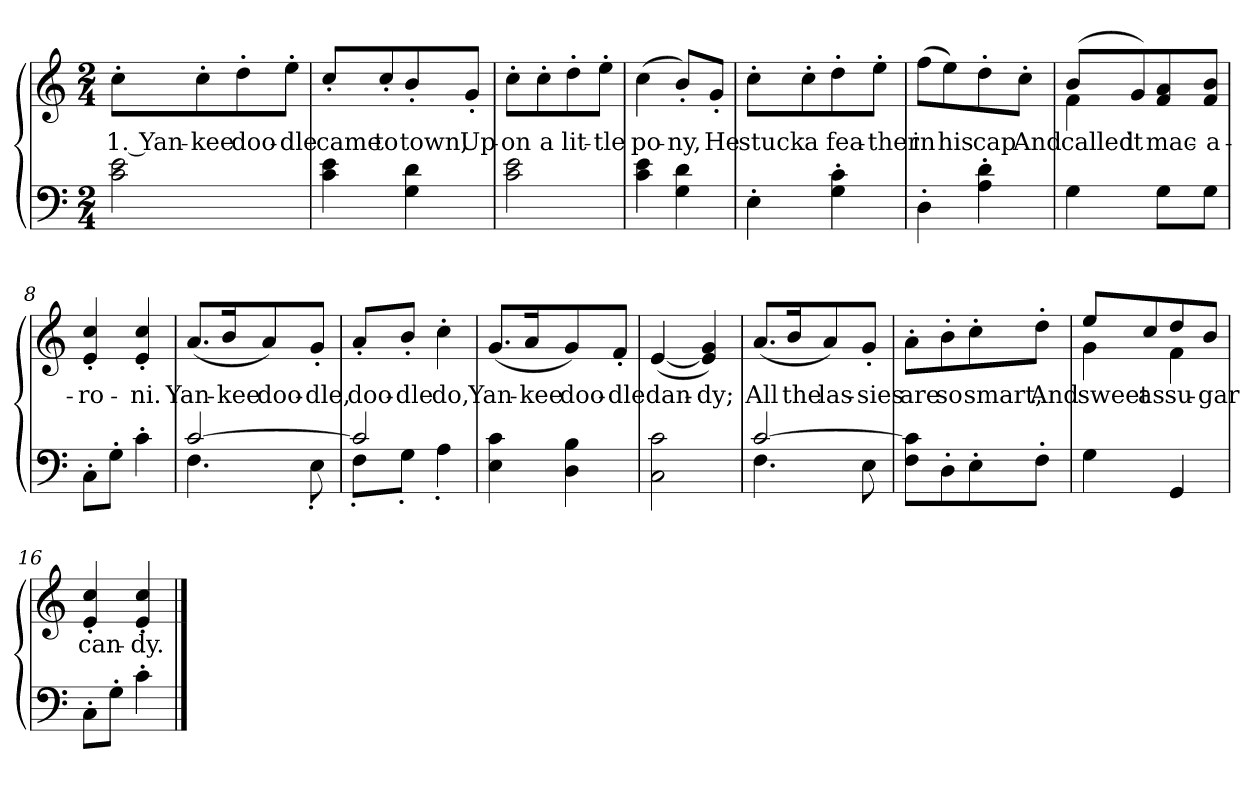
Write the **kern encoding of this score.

**kern	**kern	**text
*part1	*part1	*part1
*staff2	*staff1	*staff1
*clefF4	*clefG2	*
*k[]	*k[]	*
*C:	*C:	*
*M2/4	*M2/4	*
=1	=1	=1
!	!	!LO:LY:b
2c\ 2e\	8cc'>\L	1. Yan-
!	!	!LO:LY:b
.	8cc'>\	-kee
!	!	!LO:LY:b
.	8dd'>\	doo-
!	!	!LO:LY:b
.	8ee'>\J	-dle
=2	=2	=2
!	!	!LO:LY:b
4c\ 4e\	8cc'</L	came
!	!	!LO:LY:b
.	8cc'</	to
!	!	!LO:LY:b
4G\ 4d\	8b'</	town,
!	!	!LO:LY:b
.	8g'</J	Up-
=3	=3	=3
!	!	!LO:LY:b
2c\ 2e\	8cc'>\L	-on
!	!	!LO:LY:b
.	8cc'>\	a
!	!	!LO:LY:b
.	8dd'>\	lit-
!	!	!LO:LY:b
.	8ee'>\J	-tle
=4	=4	=4
!	!	!LO:LY:b
4c\ 4e\	(>4cc\	po-
!	!	!LO:LY:b
4G\ 4d\	8b'</L)	-ny,
!	!	!LO:LY:b
.	8g'</J	He
!!LO:LB:g=z
=5	=5	=5
!	!	!LO:LY:b
4E'>\	8cc'>\L	stuck
!	!	!LO:LY:b
.	8cc'>\	a
!	!	!LO:LY:b
4G\'> 4c\'>	8dd'>\	fea-
!	!	!LO:LY:b
.	8ee'>\J	-ther
=6	=6	=6
!	!	!LO:LY:b
4D'>\	(>8ff\L	in
!	!	!LO:LY:b
.	8ee\)	his
!	!	!LO:LY:b
4A\'> 4d\'>	8dd'>\	cap
!	!	!LO:LY:b
.	8cc'>\J	And
=7	=7	=7
!	!	!LO:LY:b
*	*^	*
4G\	(>8b/L	4f\	called
!	!	!	!LO:LY:b
.	8g/)	.	it
!	!	!	!LO:LY:b
8G\L	8f/ 8a/	4ryy	mac-
!	!	!	!LO:LY:b
8G\J	8f/ 8b/J	.	-a-
*	*v	*v	*
=8	=8	=8
!	!	!LO:LY:b
8C'>\L	4e/'< 4cc/'<	-ro-
8G'>\J	.	.
!	!	!LO:LY:b
4c'>\	4e/'< 4cc/'<	-ni.
=9	=9	=9
*^	*	*
!	!	!	!LO:LY:b
[>2c/	4.F\	(<8.a/L	Yan-
!	!	!	!LO:LY:b
.	.	16b/k	-kee
!	!	!	!LO:LY:b
.	.	8a/)	doo-
!	!	!	!LO:LY:b
.	8E'<\	8g'</J	-dle,
=10	=10	=10	=10
!	!	!	!LO:LY:b
2c/]	8F'<\L	8a'</L	doo-
!	!	!	!LO:LY:b
.	8G'<\J	8b'</J	-dle
!	!	!	!LO:LY:b
.	4A'<\	4cc'>\	do,
!!LO:LB:g=z
=11	=11	=11	=11
!	!	!	!LO:LY:b
*v	*v	*	*
4E\ 4c\	(<8.g/L	Yan-
!	!	!LO:LY:b
.	16a/k	-kee
!	!	!LO:LY:b
4D\ 4B\	8g/)	doo-
!	!	!LO:LY:b
.	8f'</J	-dle
=12	=12	=12
!	!	!LO:LY:b
2C\ 2c\	(>[4e/	dan-
!	!	!LO:LY:b
.	4e/] 4g/)	-dy;
=13	=13	=13
*^	*	*
!	!	!	!LO:LY:b
[>2c/	4.F\	(<8.a/L	All
!	!	!	!LO:LY:b
.	.	16b/k	the
!	!	!	!LO:LY:b
.	.	8a/)	las-
!	!	!	!LO:LY:b
.	8E\	8g'</J	-sies
=14	=14	=14	=14
!	!	!	!LO:LY:b
*v	*v	*	*
8F\ 8c\]L	8a'>\L	are
!	!	!LO:LY:b
8D'>\	8b'>\	so
!	!	!LO:LY:b
8E'>\	8cc'>\	smart,
!	!	!LO:LY:b
8F'>\J	8dd'>\J	And
=15	=15	=15
!	!	!LO:LY:b
*	*^	*
4G\	8ee/L	4g\	sweet
!	!	!	!LO:LY:b
.	8cc/	.	as
!	!	!	!LO:LY:b
4GG/	8dd/	4f\	su-
!	!	!	!LO:LY:b
.	8b/J	.	-gar
*	*v	*v	*
=16	=16	=16
!	!	!LO:LY:b
8C'>\L	4e/'< 4cc/'<	can-
8G'>\J	.	.
!	!	!LO:LY:b
4c'>\	4e/'< 4cc/'<	-dy.
==	==	==
*-	*-	*-
